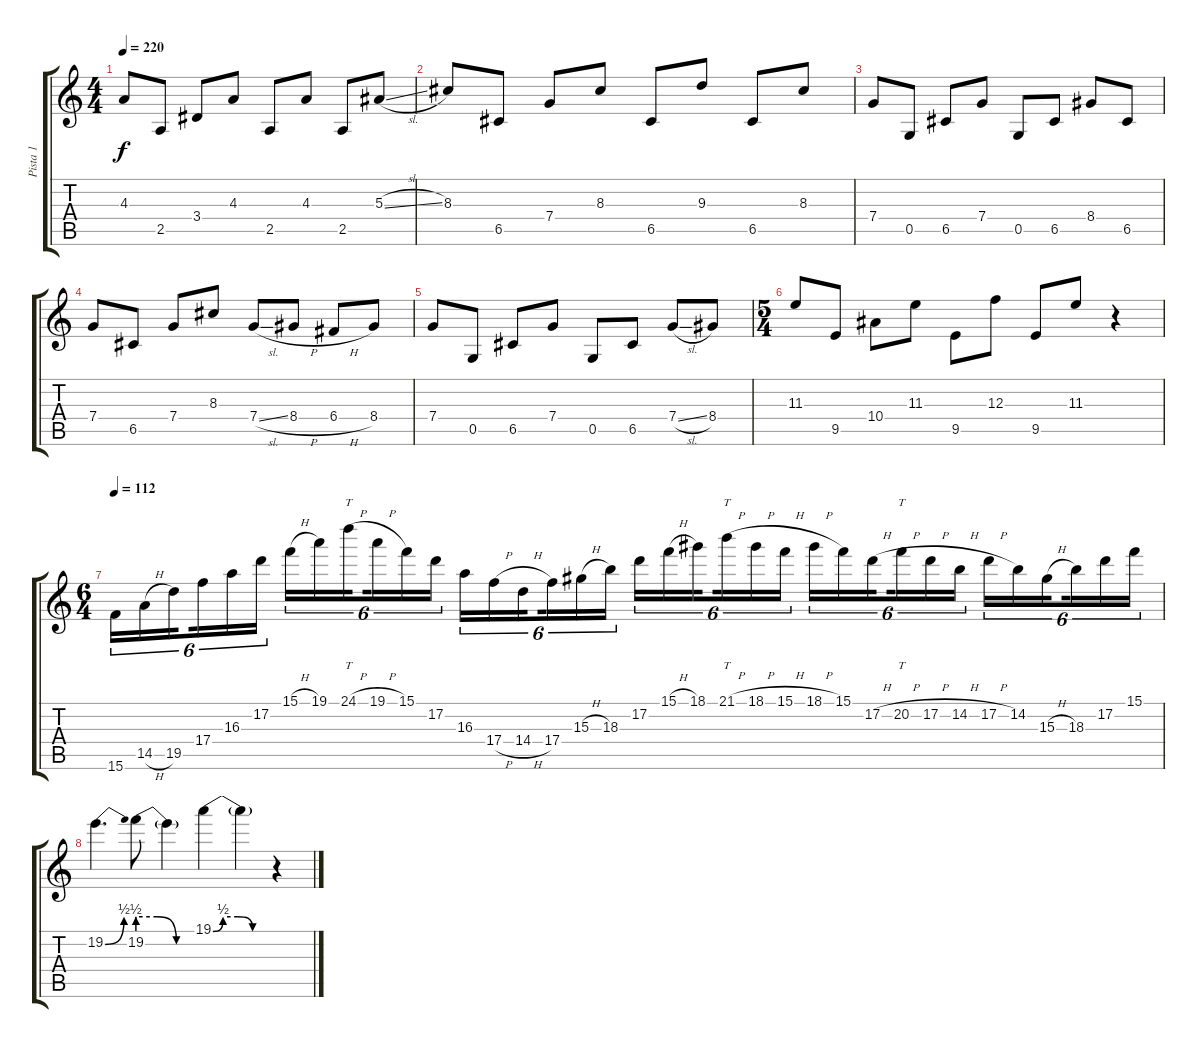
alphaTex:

\track ("Pista 1" "Pista 1") {instrument distortionguitar}
\staff {score tabs}
\tuning (D4 A3 F3 C3 G2 D2) {hide}
\ts (4 4)
\tempo 220
\clef g2
\ks c
4.3.8{dy f} 2.5.8 3.4.8 4.3.8 2.5.8 4.3.8 2.5.8 5.3{sl}.8 |
8.3.8 6.5.8 7.4.8 8.3.8 6.5.8 9.3.8 6.5.8 8.3.8 |
7.4.8 0.5.8 6.5.8 7.4.8 0.5.8 6.5.8 8.4.8 6.5.8 |
7.4.8 6.5.8 7.4.8 8.3.8 7.4{sl}.8 8.4{h}.8 6.4{h}.8 8.4.8 |
7.4.8 0.5.8 6.5.8 7.4.8 0.5.8 6.5.8 7.4{sl}.8 8.4.8 |
\ts (5 4)
11.3.8 9.5.8 10.4.8 11.3.8 9.5.8 12.3.8 9.5.8 11.3.8 r.4 |
\ts (6 4)
\tempo 112
15.6.16{tu (6 4)} 14.5{h}.16{tu (6 4)} 19.5.16{tu (6 4) beam splitsecondary} 17.4.16{tu (6 4)} 16.3.16{tu (6 4)} 17.2.16{tu (6 4) beam splitsecondary} 15.1{h}.16{tu (6 4)} 19.1.16{tu (6 4)} 24.1{h}.16{tt tu (6 4) beam splitsecondary} 19.1{h}.16{tu (6 4)} 15.1.16{tu (6 4)} 17.2.16{tu (6 4) beam splitsecondary} 16.3.16{tu (6 4)} 17.4{h}.16{tu (6 4)} 14.4{h}.16{tu (6 4) beam splitsecondary} 17.4.16{tu (6 4)} 15.3{h}.16{tu (6 4)} 18.3.16{tu (6 4)} 17.2.16{tu (6 4)} 15.1{h}.16{tu (6 4)} 18.1.16{tu (6 4) beam splitsecondary} 21.1{h}.16{tt tu (6 4)} 18.1{h}.16{tu (6 4)} 15.1{h}.16{tu (6 4) beam splitsecondary} 18.1{h}.16{tu (6 4)} 15.1.16{tu (6 4)} 17.2{h}.16{tu (6 4) beam splitsecondary} 20.2{h}.16{tt tu (6 4)} 17.2{h}.16{tu (6 4)} 14.2{h}.16{tu (6 4) beam splitsecondary} 17.2{h}.16{tu (6 4)} 14.2.16{tu (6 4)} 15.3{h}.16{tu (6 4) beam splitsecondary} 18.3.16{tu (6 4)} 17.2.16{tu (6 4)} 15.1.16{tu (6 4)} |
19.2{be (bend 0 0 60 2)}.4{d} 19.2{be (custom 0 2 20 2 40 0 60 0)}.8 19.2{t}.4 19.1{be (custom 0 0 10 2 25 2 40 0 60 0)}.4 19.1{t}.4 r.4
